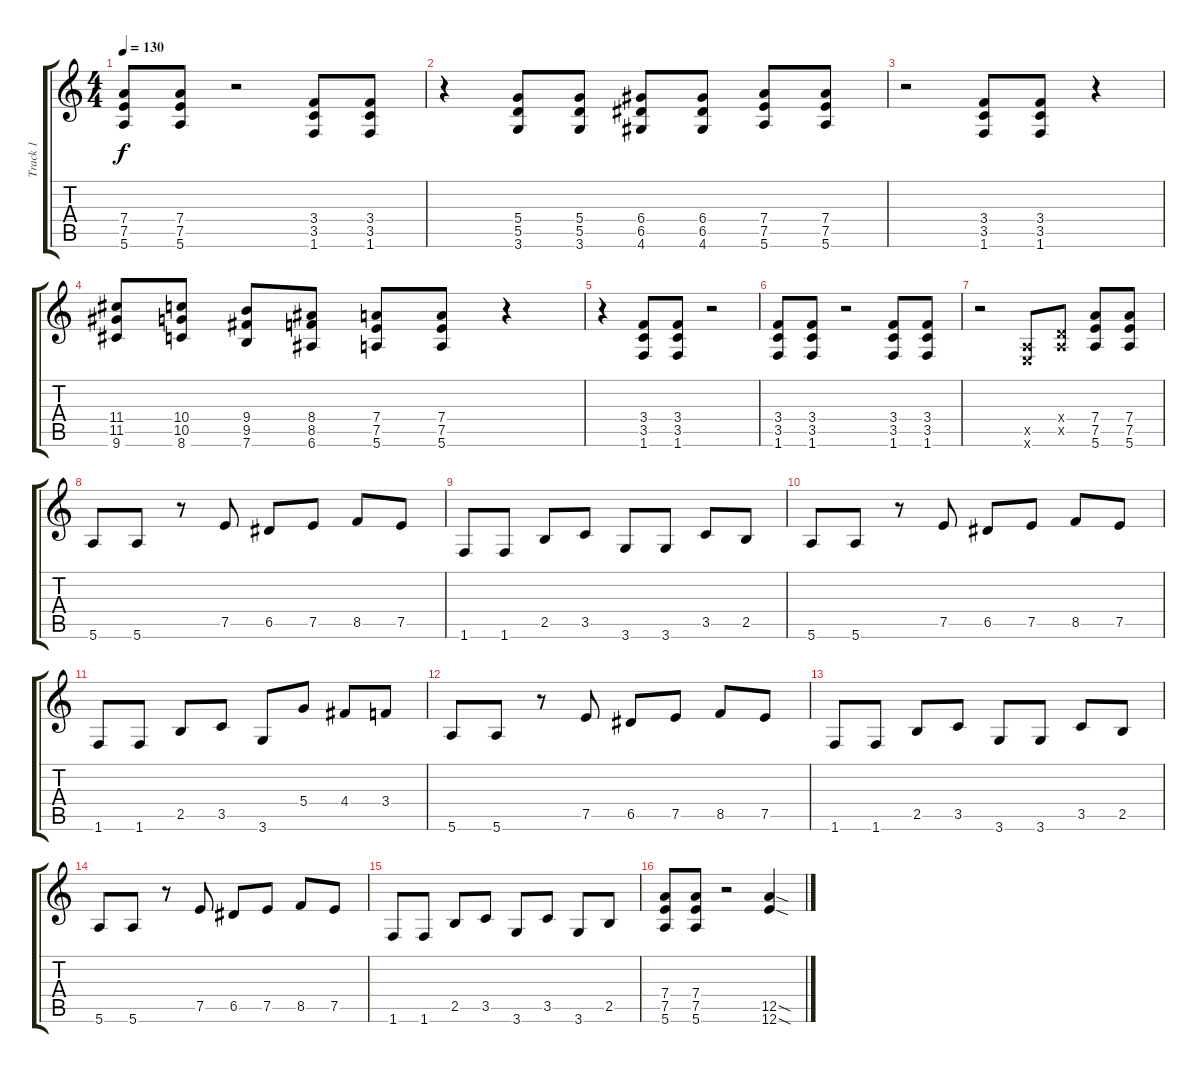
\track ("Track 1" "Track 1") {instrument electricguitarjazz}
\staff {score tabs}
\tuning (E4 B3 G3 D3 A2 E2) {hide}
\ts (4 4)
\tempo 130
\clef g2
\ks c
(7.4 7.5 5.6).8{dy f} (7.4 7.5 5.6).8 r.2 (3.4 3.5 1.6).8 (3.4 3.5 1.6).8 |
r.4 (5.4 5.5 3.6).8 (5.4 5.5 3.6).8 (6.4 6.5 4.6).8 (6.4 6.5 4.6).8 (7.4 7.5 5.6).8 (7.4 7.5 5.6).8 |
r.2 (3.4 3.5 1.6).8 (3.4 3.5 1.6).8 r.4 |
(11.4 11.5 9.6).8 (10.4 10.5 8.6).8 (9.4 9.5 7.6).8 (8.4 8.5 6.6).8 (7.4 7.5 5.6).8 (7.4 7.5 5.6).8 r.4 |
r.4 (3.4 3.5 1.6).8 (3.4 3.5 1.6).8 r.2 |
(3.4 3.5 1.6).8 (3.4 3.5 1.6).8 r.2 (3.4 3.5 1.6).8 (3.4 3.5 1.6).8 |
r.2 (0.5{x} 0.6{x}).8 (0.4{x} 0.5{x}).8 (7.4 7.5 5.6).8 (7.4 7.5 5.6).8 |
5.6.8 5.6.8 r.8 7.5.8 6.5.8 7.5.8 8.5.8 7.5.8 |
1.6.8 1.6.8 2.5.8 3.5.8 3.6.8 3.6.8 3.5.8 2.5.8 |
5.6.8 5.6.8 r.8 7.5.8 6.5.8 7.5.8 8.5.8 7.5.8 |
1.6.8 1.6.8 2.5.8 3.5.8 3.6.8 5.4.8 4.4.8 3.4.8 |
5.6.8 5.6.8 r.8 7.5.8 6.5.8 7.5.8 8.5.8 7.5.8 |
1.6.8 1.6.8 2.5.8 3.5.8 3.6.8 3.6.8 3.5.8 2.5.8 |
5.6.8 5.6.8 r.8 7.5.8 6.5.8 7.5.8 8.5.8 7.5.8 |
1.6.8 1.6.8 2.5.8 3.5.8 3.6.8 3.5.8 3.6.8 2.5.8 |
(7.4 7.5 5.6).8 (7.4 7.5 5.6).8 r.2 (12.5{sod} 12.6{sod}).4
